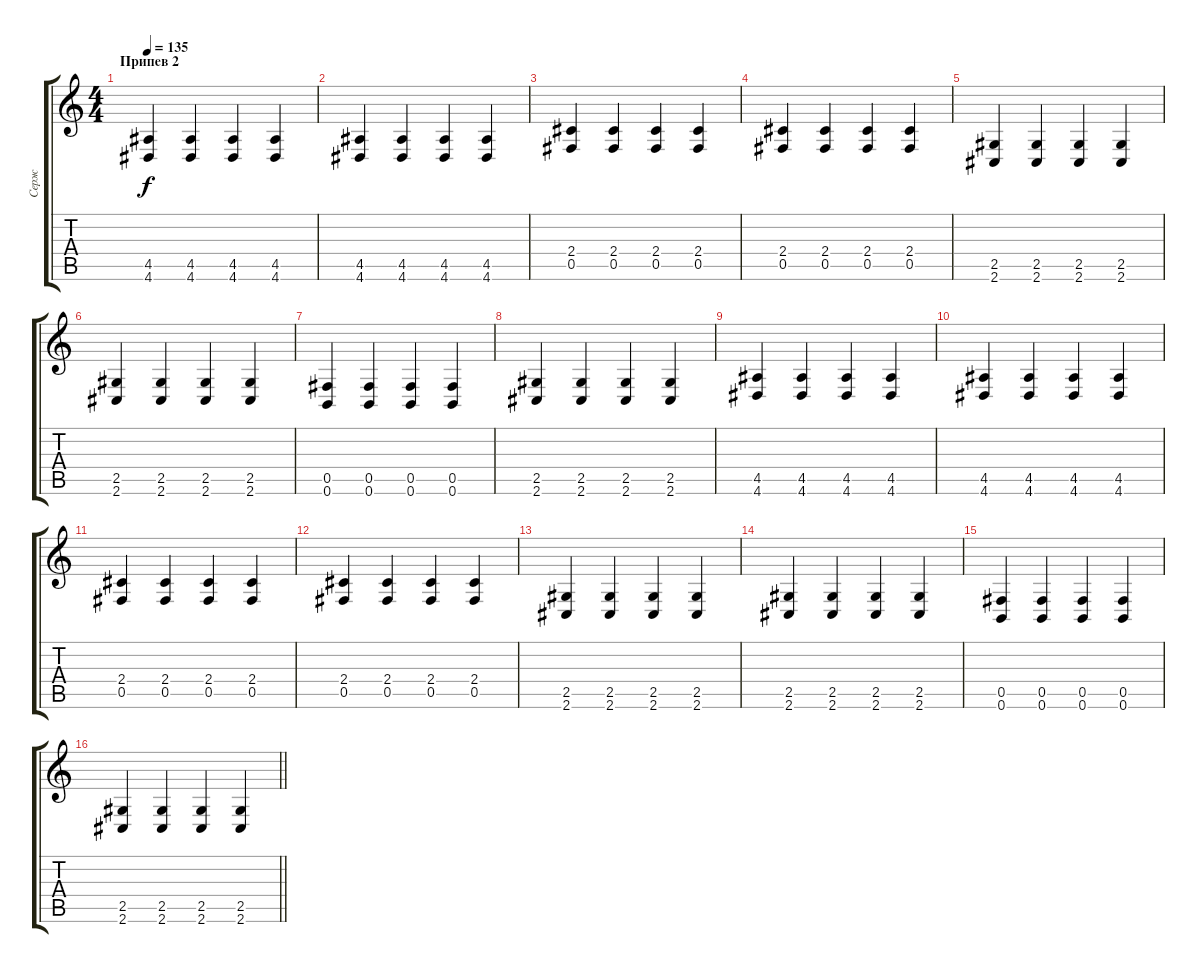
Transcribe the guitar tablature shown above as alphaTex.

\track ("Серж" "Серж") {instrument overdrivenguitar}
\staff {score tabs}
\tuning (Db4 Ab3 E3 B2 Gb2 B1) {hide}
\ts (4 4)
\section ("" "Припев 2")
\tempo 135
\clef g2
\ks c
(4.5 4.6).4{dy f} (4.5 4.6).4 (4.5 4.6).4 (4.5 4.6).4 |
(4.5 4.6).4 (4.5 4.6).4 (4.5 4.6).4 (4.5 4.6).4 |
(2.4 0.5).4 (2.4 0.5).4 (2.4 0.5).4 (2.4 0.5).4 |
(2.4 0.5).4 (2.4 0.5).4 (2.4 0.5).4 (2.4 0.5).4 |
(2.5 2.6).4 (2.5 2.6).4 (2.5 2.6).4 (2.5 2.6).4 |
(2.5 2.6).4 (2.5 2.6).4 (2.5 2.6).4 (2.5 2.6).4 |
(0.5 0.6).4 (0.5 0.6).4 (0.5 0.6).4 (0.5 0.6).4 |
(2.5 2.6).4 (2.5 2.6).4 (2.5 2.6).4 (2.5 2.6).4 |
(4.5 4.6).4 (4.5 4.6).4 (4.5 4.6).4 (4.5 4.6).4 |
(4.5 4.6).4 (4.5 4.6).4 (4.5 4.6).4 (4.5 4.6).4 |
(2.4 0.5).4 (2.4 0.5).4 (2.4 0.5).4 (2.4 0.5).4 |
(2.4 0.5).4 (2.4 0.5).4 (2.4 0.5).4 (2.4 0.5).4 |
(2.5 2.6).4 (2.5 2.6).4 (2.5 2.6).4 (2.5 2.6).4 |
(2.5 2.6).4 (2.5 2.6).4 (2.5 2.6).4 (2.5 2.6).4 |
(0.5 0.6).4 (0.5 0.6).4 (0.5 0.6).4 (0.5 0.6).4 |
\barLineRight lightlight
(2.5 2.6).4 (2.5 2.6).4 (2.5 2.6).4 (2.5 2.6).4
